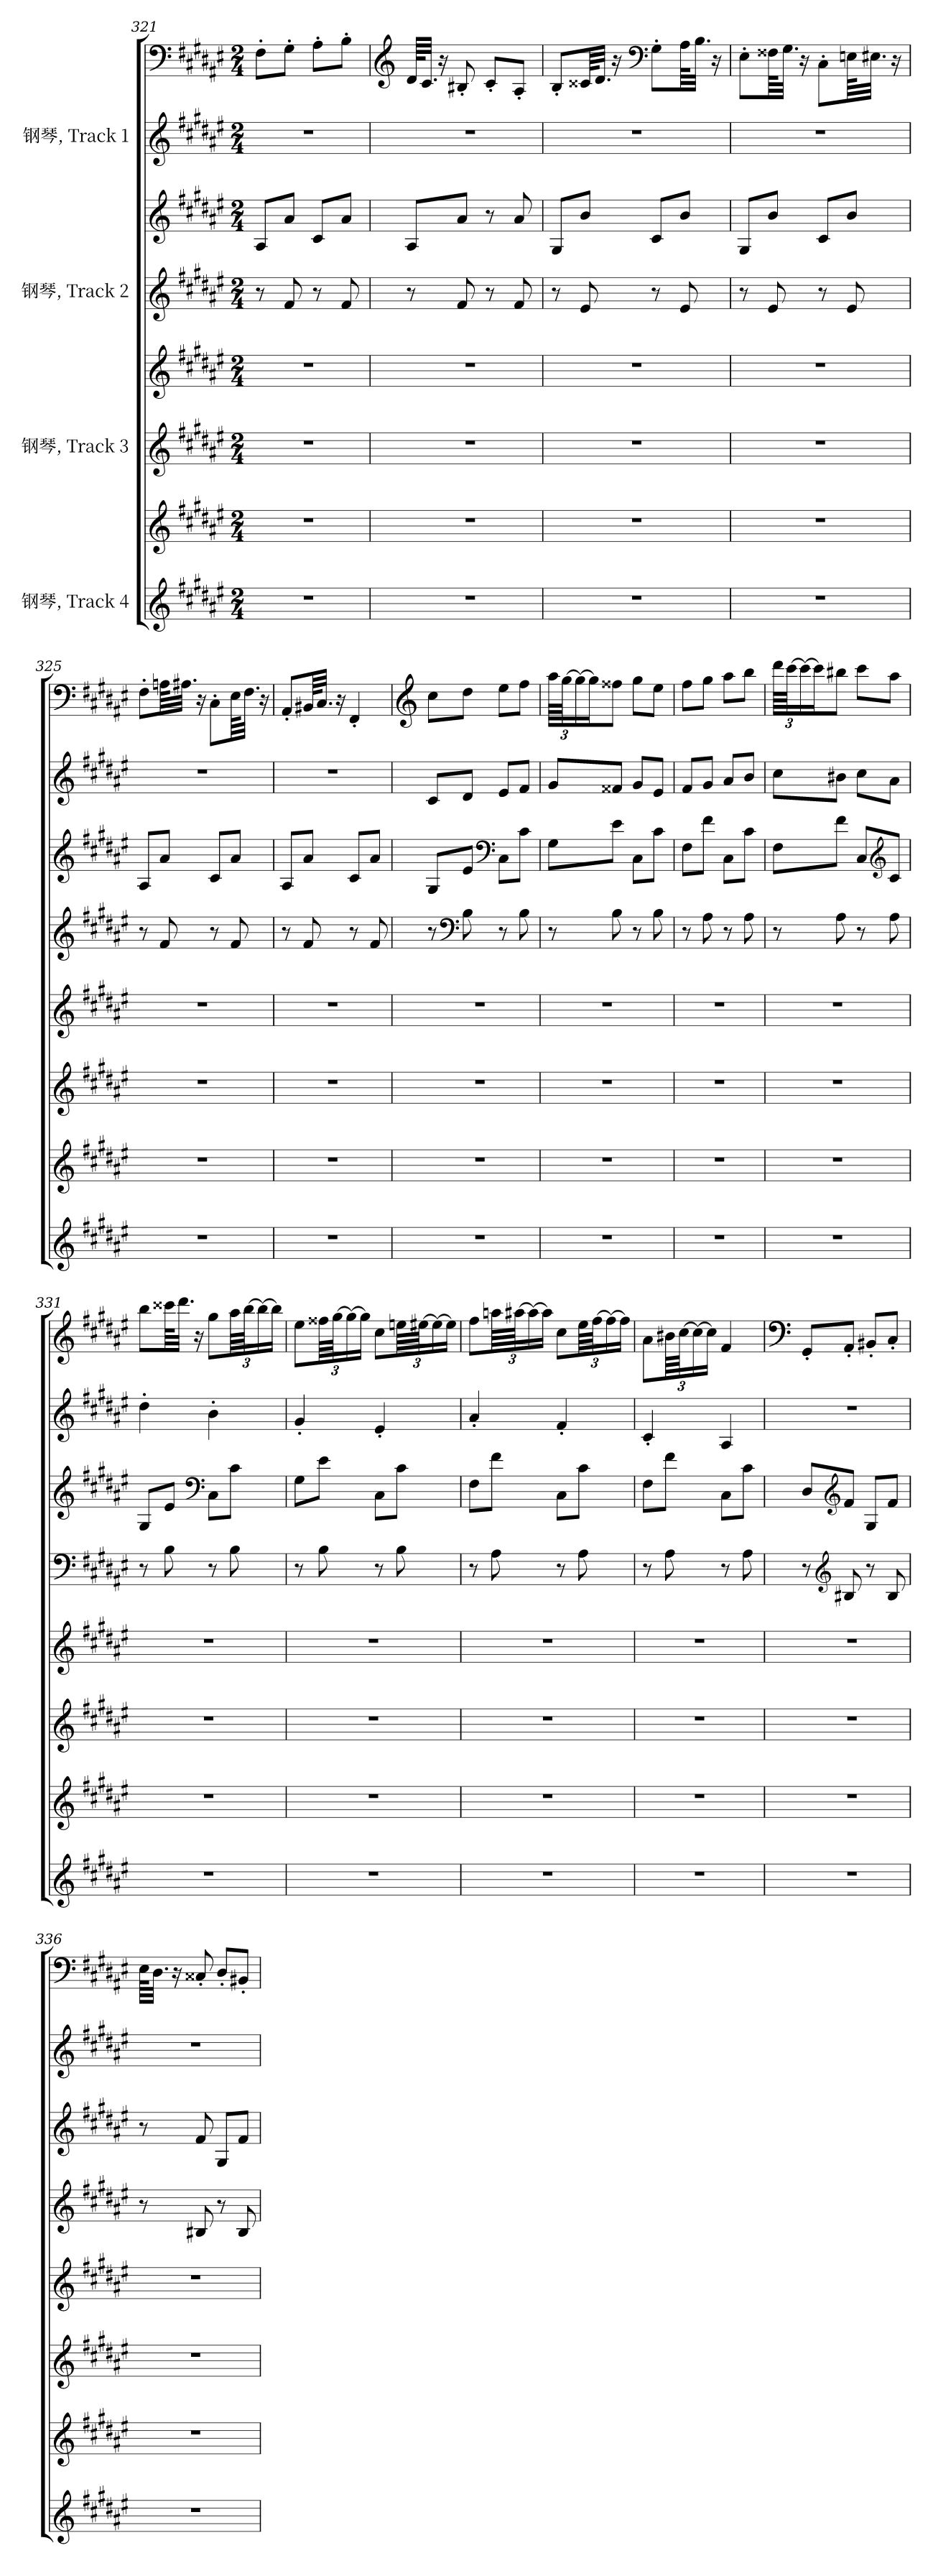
**kern	**kern	**kern	**kern	**kern	**kern	**kern	**kern
*part4	*part4	*part3	*part3	*part2	*part2	*part1	*part1
*staff8	*staff7	*staff6	*staff5	*staff4	*staff3	*staff2	*staff1
*I"钢琴, Track 4	*	*I"钢琴, Track 3	*	*I"钢琴, Track 2	*	*I"钢琴, Track 1	*
*clefG2	*clefG2	*clefG2	*clefG2	*clefG2	*clefG2	*clefG2	*clefF4
*k[f#c#g#d#a#e#]	*k[f#c#g#d#a#e#]	*k[f#c#g#d#a#e#]	*k[f#c#g#d#a#e#]	*k[f#c#g#d#a#e#]	*k[f#c#g#d#a#e#]	*k[f#c#g#d#a#e#]	*k[f#c#g#d#a#e#]
*M2/4	*M2/4	*M2/4	*M2/4	*M2/4	*M2/4	*M2/4	*M2/4
=321	=321	=321	=321	=321	=321	=321	=321
2r	2r	2r	2r	8r	8A#/L	2r	8F#'\L
.	.	.	.	8f#/	8a#/J	.	8G#'\J
.	.	.	.	8r	8c#/L	.	8A#'\L
.	.	.	.	8f#/	8a#/J	.	8B'\J
!!LO:PB:g=z
=322	=322	=322	=322	=322	=322	=322	=322
*	*	*	*	*	*	*	*clefG2
2r	2r	2r	2r	8r	8A#/L	2r	64d#/KLLL
.	.	.	.	.	.	.	32.c#/JJJ
.	.	.	.	.	.	.	16r
.	.	.	.	8f#/	8a#/J	.	8B#X'/
.	.	.	.	8r	8r	.	8c#'/L
.	.	.	.	8f#/	8a#/	.	8A#'/J
=323	=323	=323	=323	=323	=323	=323	=323
*	*	*	*	*	*	*	*MM159
2r	2r	2r	2r	8r	8G#/L	2r	8B'/L
.	.	.	.	8e#/	8b/J	.	64c##X/KLL
.	.	.	.	.	.	.	32.d#/JJJ
.	.	.	.	.	.	.	16r
*	*	*	*	*	*	*	*clefF4
.	.	.	.	8r	8c#/L	.	8G#'\L
.	.	.	.	8e#/	8b/J	.	64A#\KLL
.	.	.	.	.	.	.	32.B\JJJ
.	.	.	.	.	.	.	16r
=324	=324	=324	=324	=324	=324	=324	=324
2r	2r	2r	2r	8r	8G#/L	2r	8E#'\L
.	.	.	.	8e#/	8b/J	.	64F##X\KLL
.	.	.	.	.	.	.	32.G#\JJJ
.	.	.	.	.	.	.	16r
.	.	.	.	8r	8c#/L	.	8C#'\L
.	.	.	.	8e#/	8b/J	.	64En\KLL
.	.	.	.	.	.	.	32.E#X\JJJ
.	.	.	.	.	.	.	16r
!!LO:PB:g=z
=325	=325	=325	=325	=325	=325	=325	=325
2r	2r	2r	2r	8r	8A#/L	2r	8F#'\L
.	.	.	.	8f#/	8a#/J	.	64An\KLL
.	.	.	.	.	.	.	32.A#X\JJJ
.	.	.	.	.	.	.	16r
.	.	.	.	8r	8c#/L	.	8C#'\L
.	.	.	.	8f#/	8a#/J	.	64E#\KLL
.	.	.	.	.	.	.	32.F#\JJJ
.	.	.	.	.	.	.	16r
=326	=326	=326	=326	=326	=326	=326	=326
2r	2r	2r	2r	8r	8A#/L	2r	8AA#'/L
.	.	.	.	8f#/	8a#/J	.	64BB#X/KLL
.	.	.	.	.	.	.	32.C#/JJJ
.	.	.	.	.	.	.	16r
.	.	.	.	8r	8c#/L	.	4FF#'/
.	.	.	.	8f#/	8a#/J	.	.
=327	=327	=327	=327	=327	=327	=327	=327
*	*	*	*	*	*	*	*clefG2
2r	2r	2r	2r	8r	8G#/L	8c#/L	8cc#\L
*	*	*	*	*clefF4	*	*	*
.	.	.	.	8B\	8e#/J	8d#/J	8dd#\J
*	*	*	*	*	*clefF4	*	*
.	.	.	.	8r	8C#\L	8e#/L	8ee#\L
.	.	.	.	8B\	8c#\J	8f#/J	8ff#\J
=328	=328	=328	=328	=328	=328	=328	=328
*	*	*	*	*	*	*	*Xbrackettup
2r	2r	2r	2r	8r	8G#\L	8g#/L	96aa#\LLLL
.	.	.	.	.	.	.	[96gg#\JJ
.	.	.	.	.	.	.	24gg#\_
.	.	.	.	.	.	.	16gg#\J]
.	.	.	.	8B\	8e#\J	8f##X/J	8ff##X\J
.	.	.	.	8r	8C#\L	8g#/L	8gg#\L
.	.	.	.	8B\	8c#\J	8e#/J	8ee#\J
!!LO:PB:g=z
=329	=329	=329	=329	=329	=329	=329	=329
2r	2r	2r	2r	8r	8F#\L	8f#/L	8ff#\L
.	.	.	.	8A#\	8f#\J	8g#/J	8gg#\J
.	.	.	.	8r	8C#\L	8a#/L	8aa#\L
.	.	.	.	8A#\	8c#\J	8b/J	8bb\J
=330	=330	=330	=330	=330	=330	=330	=330
2r	2r	2r	2r	8r	8F#\L	8cc#\L	96ddd#\LLLL
.	.	.	.	.	.	.	[96ccc#\JJ
.	.	.	.	.	.	.	24ccc#\_
.	.	.	.	.	.	.	16ccc#\J]
.	.	.	.	8A#\	8f#\J	8b#X\J	8bb#X\J
.	.	.	.	8r	8C#/L	8cc#\L	8ccc#\L
*	*	*	*	*	*clefG2	*	*
.	.	.	.	8A#\	8c#/J	8a#\J	8aa#\J
=331	=331	=331	=331	=331	=331	=331	=331
2r	2r	2r	2r	8r	8G#/L	4dd#'\	8bb\L
.	.	.	.	8B\	8e#/J	.	64ccc##X\KLL
.	.	.	.	.	.	.	32.ddd#\JJJ
.	.	.	.	.	.	.	16r
*	*	*	*	*	*clefF4	*	*
.	.	.	.	8r	8C#\L	4b'\	8gg#\L
.	.	.	.	8B\	8c#\J	.	96aa#\LLL
.	.	.	.	.	.	.	[96bb\JJ
.	.	.	.	.	.	.	24bb\_
.	.	.	.	.	.	.	16bb\JJ]
!!LO:PB:g=z
=332	=332	=332	=332	=332	=332	=332	=332
2r	2r	2r	2r	8r	8G#\L	4g#'/	8ee#\L
.	.	.	.	8B\	8e#\J	.	96ff##X\LLL
.	.	.	.	.	.	.	[96gg#\JJ
.	.	.	.	.	.	.	24gg#\_
.	.	.	.	.	.	.	16gg#\JJ]
.	.	.	.	8r	8C#\L	4e#'/	8cc#\L
.	.	.	.	8B\	8c#\J	.	96een\LLL
.	.	.	.	.	.	.	[96ee#X\JJ
.	.	.	.	.	.	.	24ee#\_
.	.	.	.	.	.	.	16ee#\JJ]
=333	=333	=333	=333	=333	=333	=333	=333
2r	2r	2r	2r	8r	8F#\L	4a#'/	8ff#\L
.	.	.	.	8A#\	8f#\J	.	96aan\LLL
.	.	.	.	.	.	.	[96aa#X\JJ
.	.	.	.	.	.	.	24aa#\_
.	.	.	.	.	.	.	16aa#\JJ]
.	.	.	.	8r	8C#\L	4f#'/	8cc#\L
.	.	.	.	8A#\	8c#\J	.	96ee#\LLL
.	.	.	.	.	.	.	[96ff#\JJ
.	.	.	.	.	.	.	24ff#\_
.	.	.	.	.	.	.	16ff#\JJ]
=334	=334	=334	=334	=334	=334	=334	=334
2r	2r	2r	2r	8r	8F#\L	4c#'/	8a#\L
.	.	.	.	8A#\	8f#\J	.	96b#X\LLL
.	.	.	.	.	.	.	[96cc#\JJ
.	.	.	.	.	.	.	24cc#\_
.	.	.	.	.	.	.	16cc#\JJ]
.	.	.	.	8r	8C#\L	4A#/	4f#/
.	.	.	.	8A#\	8c#\J	.	.
!!LO:PB:g=z
=335	=335	=335	=335	=335	=335	=335	=335
*	*	*	*	*	*	*	*clefF4
2r	2r	2r	2r	8r	8D#/L	2r	8GG#'/L
*	*	*	*	*clefG2	*clefG2	*	*
.	.	.	.	8B#X/	8f#/J	.	8AA#'/J
.	.	.	.	8r	8G#/L	.	8BB#X'/L
.	.	.	.	8B#/	8f#/J	.	8C#'/J
=336	=336	=336	=336	=336	=336	=336	=336
2r	2r	2r	2r	8r	8r	2r	64E#\KLLL
.	.	.	.	.	.	.	32.D#\JJJ
.	.	.	.	.	.	.	16r
.	.	.	.	8B#X/	8f#/	.	8C##X'/
.	.	.	.	8r	8G#/L	.	8D#'/L
.	.	.	.	8B#/	8f#/J	.	8BB#X'/J
=	=	=	=	=	=	=	=
*-	*-	*-	*-	*-	*-	*-	*-
